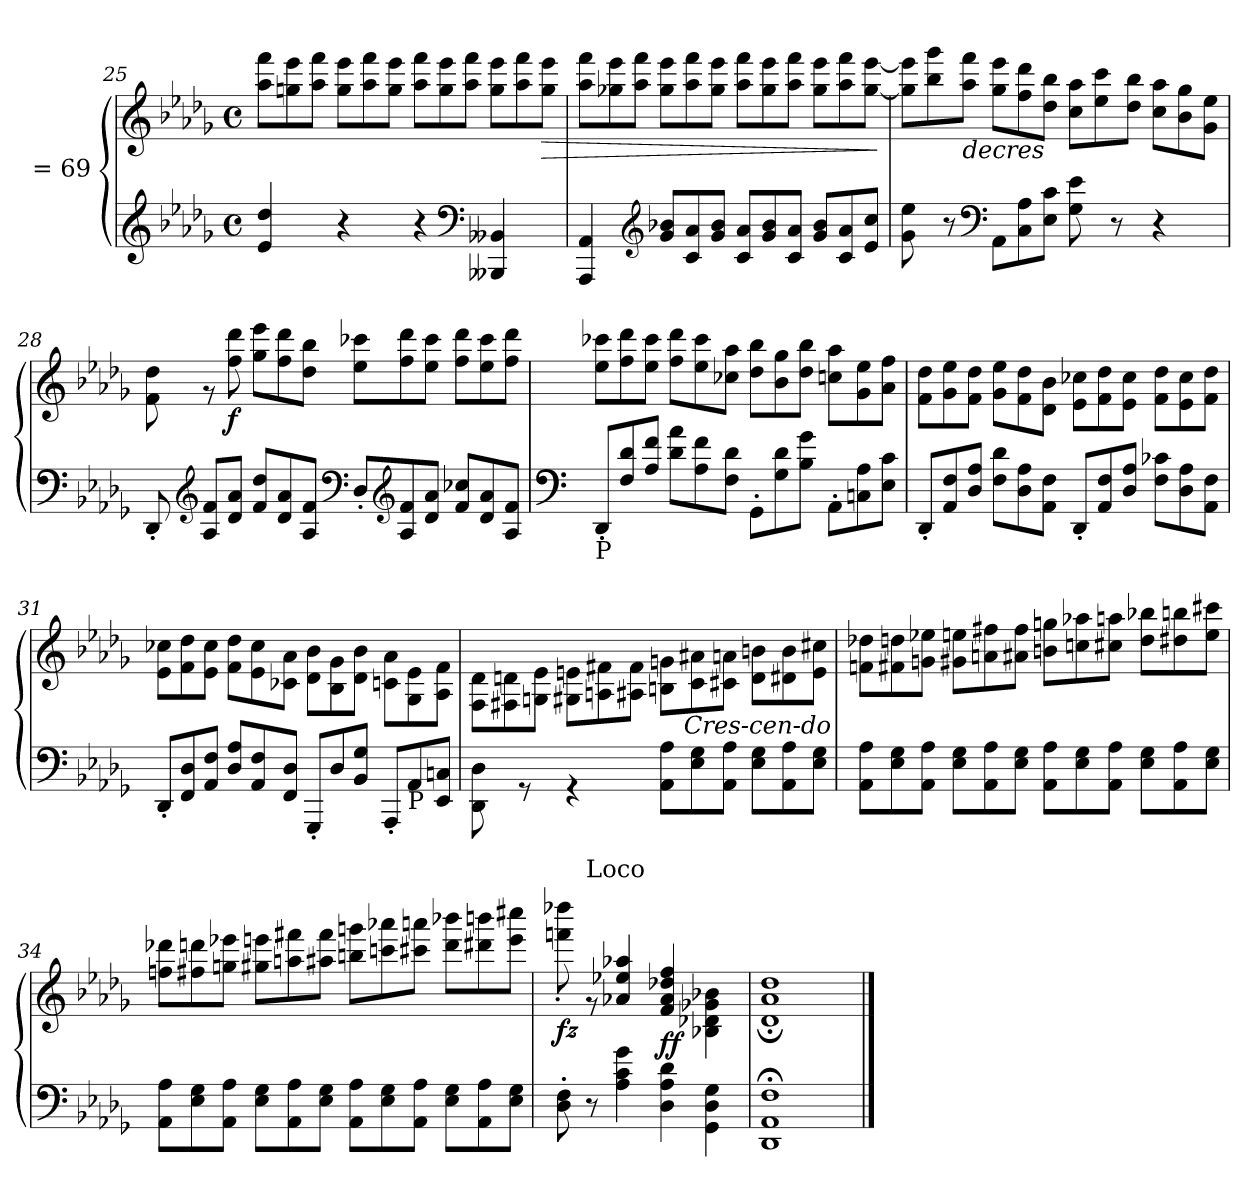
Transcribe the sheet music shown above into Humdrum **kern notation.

**kern	**kern	**dynam
*part1	*part1	*part1
*staff2	*staff1	*staff1/2
*I"[half] = 69	*	*
!!LO:LB:g=z
*clefG2	*clefG2	*
*k[b-e-a-d-g-]	*k[b-e-a-d-g-]	*
*D-:	*D-:	*
*M4/4	*M4/4	*
*met(c)	*met(c)	*
=25	=25	=25
*	*^	*
*	*	*Xtuplet	*
4e-/ 4dd-/	1ryy	12aa-\ 12fff\L	.
.	.	12ggn\ 12eee-\	.
.	.	12aa-\ 12fff\J	.
4r	.	12gg\ 12eee-\L	.
.	.	12aa-\ 12fff\	.
.	.	12gg\ 12eee-\J	.
4r	.	12aa-\ 12fff\L	.
.	.	12gg\ 12eee-\	.
.	.	12aa-\ 12fff\J	.
*clefF4	*	*	*
4BBB--X/ 4BB--X/	.	12gg\ 12eee-\L	.
.	.	12aa-\ 12fff\	.
!	!	!	!LO:HP:b
.	.	12gg\ 12eee-\J	>
=26	=26	=26	=26
4AAA-/ 4AA-/	1ryy	12aa-\ 12fff\L	.
.	.	12gg-X\ 12eee-\	.
.	.	12aa-\ 12fff\J	.
*clefG2	*	*	*
*Xtuplet	*	*	*
12g-/ 12b-X/L	.	12gg-\ 12eee-\L	.
12c/ 12a-/	.	12aa-\ 12fff\	.
12g-/ 12b-/J	.	12gg-\ 12eee-\J	.
12c/ 12a-/L	.	12aa-\ 12fff\L	.
12g-/ 12b-/	.	12gg-\ 12eee-\	.
12c/ 12a-/J	.	12aa-\ 12fff\J	.
12g-/ 12b-/L	.	12gg-\ 12eee-\L	.
12c/ 12a-/	.	12aa-\ 12fff\	.
12e-/ 12cc/J	.	[12gg-\ [12eee-\J	.
*	*v	*v	*
.	.	]
!!LO:LB:g=z
=27	=27	=27
*	*^	*
8g-\ 8ee-\	1ryy	12gg-\] 12eee-\]L	.
.	.	12bb-\ 12ggg-\	.
8r	.	.	.
!	!	!LO:TX:b:i:t=decres	!
.	.	12aa-\ 12fff\J	.
*clefF4	*	*	*
12AA-\L	.	12gg-\ 12eee-\L	.
12C\ 12A-\	.	12ff\ 12ddd-\	.
12E-\ 12c\J	.	12dd-\ 12bb-\J	.
8G-\ 8e-\	.	12cc\ 12aa-\L	.
.	.	12ee-\ 12ccc\	.
8r	.	.	.
.	.	12dd-\ 12bb-\J	.
4r	.	12cc\ 12aa-\L	.
.	.	12b-\ 12gg-\	.
.	.	12g-\ 12ee-\J	.
=28	=28	=28	=28
12DD-'/	1ryy	12f\ 12dd-\	.
*clefG2	*	*	*
12A-/ 12f/L	.	12r	.
!	!	!	!LO:DY:b
12d-/ 12a-/J	.	(>12ff\ 12ddd-\	f
12f/ 12dd-/L	.	12gg-\ 12eee-\L	.
12d-/ 12a-/	.	12ff\ 12ddd-\	.
12A-/ 12f/J	.	12dd-\ 12bb-\J	.
*clefF4	*	*	*
12D-'/L	.	12ee-\ 12ccc-X\L	.
*clefG2	*	*	*
12A-/ 12f/	.	12ff\ 12ddd-\	.
12d-/ 12a-/J	.	12ee-\ 12ccc-\J	.
12f/ 12cc-X/L	.	12ff\ 12ddd-\L	.
12d-/ 12a-/	.	12ee-\ 12ccc-\	.
12A-/ 12f/J)	.	12ff\ 12ddd-\J	.
!!LO:PB:g=z	!!
=29	=29	=29	=29
*clefF4	*	*	*
!LO:TX:b:t=P	!	!	!
12DD-'/L	1ryy	12ee-\ 12ccc-X\L	.
12F/ 12d-/	.	12ff\ 12ddd-\	.
12A-/ 12f/J	.	12ee-\ 12ccc-\J	.
12d-\ 12a-\L	.	12ff\ 12ddd-\L	.
12A-\ 12f\	.	12ee-\ 12ccc-\	.
12F\ 12d-\J	.	12cc-X\ 12aa-\J	.
12GG-'\L	.	12dd-\ 12bb-\L	.
12G-\ 12d-\	.	12b-\ 12gg-\	.
12B-\ 12g-\J	.	12dd-\ 12bb-\J	.
12AA-'\L	.	12ccn\ 12aa-\L	.
12Cn\ 12A-\	.	12g-\ 12ee-\	.
12E-\ 12c\J	.	12a-\ 12ff\J	.
=30	=30	=30	=30
12DD-'/L	1ryy	12f\ 12dd-\L	.
12AA-/ 12F/	.	12g-\ 12ee-\	.
12D-/ 12A-/J	.	12f\ 12dd-\J	.
12F\ 12d-\L	.	12g-\ 12ee-\L	.
12D-\ 12A-\	.	12f\ 12dd-\	.
12AA-\ 12F\J	.	12d-\ 12b-\J	.
12DD-'/L	.	12e-\ 12cc-X\L	.
12AA-/ 12F/	.	12f\ 12dd-\	.
12D-/ 12A-/J	.	12e-\ 12cc-\J	.
12F\ 12c-X\L	.	12f\ 12dd-\L	.
12D-\ 12A-\	.	12e-\ 12cc-\	.
12AA-\ 12F\J	.	12f\ 12dd-\J	.
!!LO:LB:g=z	!!
=31	=31	=31	=31
12DD-'/L	1ryy	12e-\ 12cc-X\L	.
12FF/ 12D-/	.	12f\ 12dd-\	.
12AA-/ 12F/J	.	12e-\ 12cc-\J	.
12D-/ 12A-/L	.	12f\ 12dd-\L	.
12AA-/ 12F/	.	12e-\ 12cc-\	.
12FF/ 12D-/J	.	12c-X\ 12a-\J	.
12GGG-'/L	.	12d-\ 12b-\L	.
12D-/	.	12B-\ 12g-\	.
12BB-/ 12G-/J	.	12d-\ 12b-\J	.
12AAA-'/L	.	12cn\ 12a-\L	.
!LO:TX:b:t=P	!	!	!
12AA-/	.	12G-\ 12e-\	.
12EE-/ 12Cn/J	.	12A-\ 12f\J	.
=32	=32	=32	=32
8DD-\ 8D-\	1ryy	12F\ 12d-\L	.
.	.	12F#X\ 12dn\	.
8rGG	.	.	.
.	.	12Gn\ 12e-\J	.
4rGG	.	12G#X\ 12en\L	.
.	.	12An\ 12f#X\	.
.	.	12A#X\ 12f#\J	.
12AA-\ 12A-\L	.	12Bn\ 12gn\L	.
!	!	!LO:TX:b:i:t=Cres-cen-do	!
12E-\ 12G-\	.	12c\ 12a#X\	.
12AA-\ 12A-\J	.	12c#X\ 12an\J	.
12E-\ 12G-\L	.	12d\ 12bn\L	.
12AA-\ 12A-\	.	12d#X\ 12b\	.
12E-\ 12G-\J	.	12e\ 12cc#X\J	.
!!LO:LB:g=z	!!
=33	=33	=33	=33
12AA-\ 12A-\L	1ryy	12fn\ 12dd-X\L	.
12E-\ 12G-\	.	12f#X\ 12ddn\	.
12AA-\ 12A-\J	.	12gn\ 12ee-X\J	.
12E-\ 12G-\L	.	12g#X\ 12een\L	.
12AA-\ 12A-\	.	12an\ 12ff#X\	.
12E-\ 12G-\J	.	12a#X\ 12ff#\J	.
12AA-\ 12A-\L	.	12bn\ 12ggn\L	.
12E-\ 12G-\	.	12ccn\ 12aa-X\	.
12AA-\ 12A-\J	.	12cc#X\ 12aan\J	.
12E-\ 12G-\L	.	12dd\ 12bb-X\L	.
12AA-\ 12A-\	.	12dd#X\ 12bbn\	.
12E-\ 12G-\J	.	12ee\ 12ccc#X\J	.
!!LO:LB:g=z	!!
=34	=34	=34	=34
12AA-\ 12A-\L	1ryy	12ffn\ 12ddd-X\L	.
12E-\ 12G-\	.	12ff#X\ 12dddn\	.
12AA-\ 12A-\J	.	12ggn\ 12eee-X\J	.
12E-\ 12G-\L	.	12gg#X\ 12eeen\L	.
12AA-\ 12A-\	.	12aan\ 12fff#X\	.
12E-\ 12G-\J	.	12aa#X\ 12fff#\J	.
12AA-\ 12A-\L	.	12bbn\ 12gggn\L	.
12E-\ 12G-\	.	12cccn\ 12aaa-X\	.
12AA-\ 12A-\J	.	12ccc#X\ 12aaan\J	.
12E-\ 12G-\L	.	12ddd\ 12bbb-X\L	.
12AA-\ 12A-\	.	12ddd#X\ 12bbbn\	.
12E-\ 12G-\J	.	12eee\ 12cccc#X\J	.
=35	=35	=35	=35
!	!	!	!LO:DY:b
8D-\' 8F\'	1ryy	8fffn\' 8dddd-X\'	fz
!	!	!LO:TX:a:t=Loco	!
8r	.	8r	.
4A-\ 4c\ 4g-\	.	4a-X/ 4ee-X/ 4aa-X/	.
!	!	!	!LO:DY:b
4D-\ 4A-\ 4d-\	.	4f/ 4a-/ 4dd-X/ 4ff/	ff
4GG-\ 4D-\ 4G-\	.	4B-X\ 4d-X\ 4g-X\ 4b-X\	.
=36	=36	=36	=36
1DD-; 1AA-; 1F;	1ryy	1d-; 1a-; 1dd-;	.
*	*v	*v	*
==	==	==
*-	*-	*-
